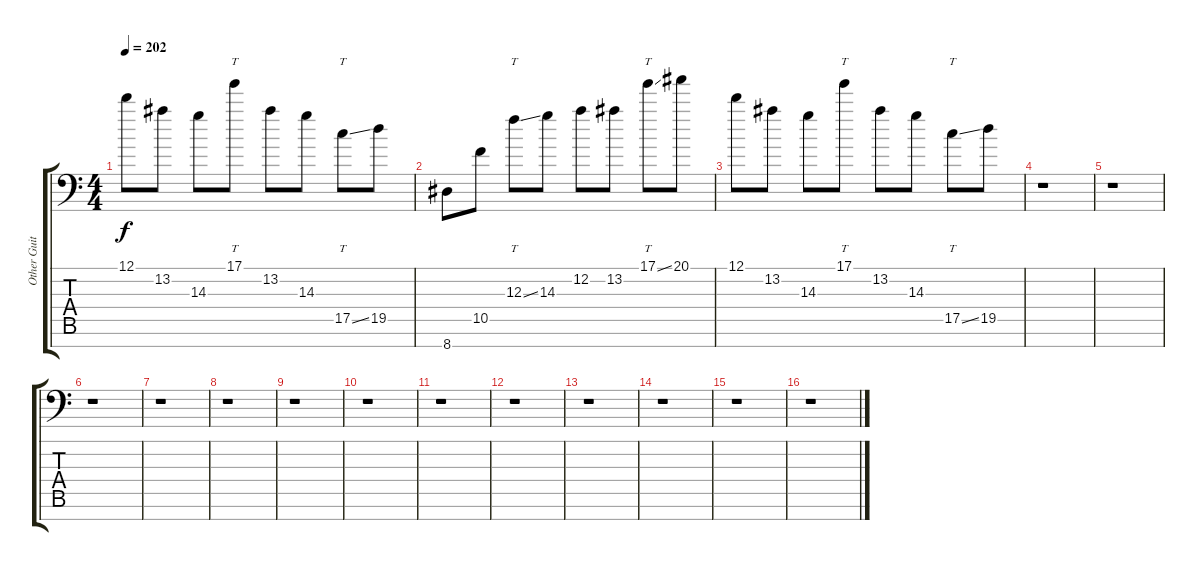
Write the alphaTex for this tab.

\track ("Other Guitar " "Other Guit") {instrument distortionguitar}
\staff {score tabs}
\tuning (D4 A3 F3 C3 G2 D2 G1) {hide}
\ts (4 4)
\tempo 202
\clef f4
\ks c
12.1.8{dy f} 13.2.8 14.3.8 17.1.8{tt} 13.2.8 14.3.8 17.5{ss}.8{tt} 19.5.8 |
8.7.8 10.5.8 12.3{ss}.8{tt} 14.3.8 12.2.8 13.2.8 17.1{ss}.8{tt} 20.1.8 |
12.1.8 13.2.8 14.3.8 17.1.8{tt} 13.2.8 14.3.8 17.5{ss}.8{tt} 19.5.8 |
r.1 |
r.1 |
r.1 |
r.1 |
r.1 |
r.1 |
r.1 |
r.1 |
r.1 |
r.1 |
r.1 |
r.1 |
r.1
